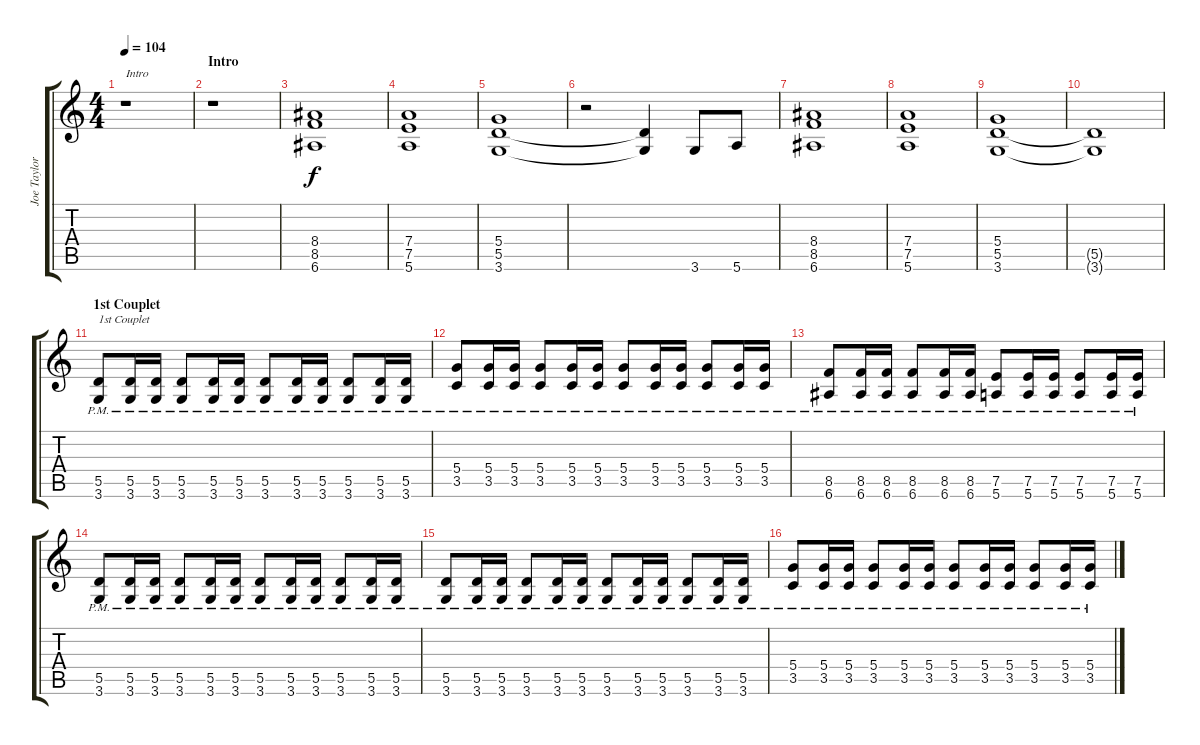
\track ("Joe Taylor" "Joe Taylor") {instrument distortionguitar}
\staff {score tabs}
\tuning (E4 B3 G3 D3 A2 E2) {hide}
\ts (4 4)
\tempo 104
\clef g2
\ks c
r.1{txt "Intro" dy f instrument distortionguitar} |
\section ("" "Intro")
r.1 |
(8.4 8.5 6.6).1 |
(7.4 7.5 5.6).1 |
(5.4 5.5 3.6).1 |
r.2 (5.5{t} 3.6{t}).4 3.6.8 5.6.8 |
(8.4 8.5 6.6).1 |
(7.4 7.5 5.6).1 |
(5.4 5.5 3.6).1 |
(5.5{t} 3.6{t}).1 |
\section ("" "1st Couplet")
(5.5{pm} 3.6).8{txt "1st Couplet"} (5.5 3.6{pm}).16 (5.5 3.6{pm}).16 (5.5 3.6{pm}).8 (5.5 3.6{pm}).16 (5.5{pm} 3.6).16 (5.5 3.6{pm}).8 (5.5 3.6{pm}).16 (5.5 3.6{pm}).16 (5.5 3.6{pm}).8 (5.5{pm} 3.6).16 (5.5{pm} 3.6).16 |
(5.4{pm} 3.5).8 (5.4 3.5{pm}).16 (5.4 3.5{pm}).16 (5.4 3.5{pm}).8 (5.4 3.5{pm}).16 (5.4{pm} 3.5).16 (5.4 3.5{pm}).8 (5.4 3.5{pm}).16 (5.4 3.5{pm}).16 (5.4 3.5{pm}).8 (5.4{pm} 3.5).16 (5.4{pm} 3.5).16 |
(8.5{pm} 6.6).8 (8.5 6.6{pm}).16 (8.5 6.6{pm}).16 (8.5 6.6{pm}).8 (8.5 6.6{pm}).16 (8.5{pm} 6.6).16 (7.5 5.6{pm}).8 (7.5 5.6{pm}).16 (7.5 5.6{pm}).16 (7.5 5.6{pm}).8 (7.5 5.6{pm}).16 (7.5 5.6{pm}).16 |
(5.5{pm} 3.6).8 (5.5 3.6{pm}).16 (5.5 3.6{pm}).16 (5.5 3.6{pm}).8 (5.5 3.6{pm}).16 (5.5{pm} 3.6).16 (5.5 3.6{pm}).8 (5.5 3.6{pm}).16 (5.5 3.6{pm}).16 (5.5 3.6{pm}).8 (5.5{pm} 3.6).16 (5.5{pm} 3.6).16 |
(5.5{pm} 3.6).8 (5.5 3.6{pm}).16 (5.5 3.6{pm}).16 (5.5 3.6{pm}).8 (5.5 3.6{pm}).16 (5.5{pm} 3.6).16 (5.5 3.6{pm}).8 (5.5 3.6{pm}).16 (5.5 3.6{pm}).16 (5.5 3.6{pm}).8 (5.5{pm} 3.6).16 (5.5{pm} 3.6).16 |
(5.4{pm} 3.5).8 (5.4 3.5{pm}).16 (5.4 3.5{pm}).16 (5.4 3.5{pm}).8 (5.4 3.5{pm}).16 (5.4{pm} 3.5).16 (5.4 3.5{pm}).8 (5.4 3.5{pm}).16 (5.4 3.5{pm}).16 (5.4 3.5{pm}).8 (5.4{pm} 3.5).16 (5.4{pm} 3.5).16
